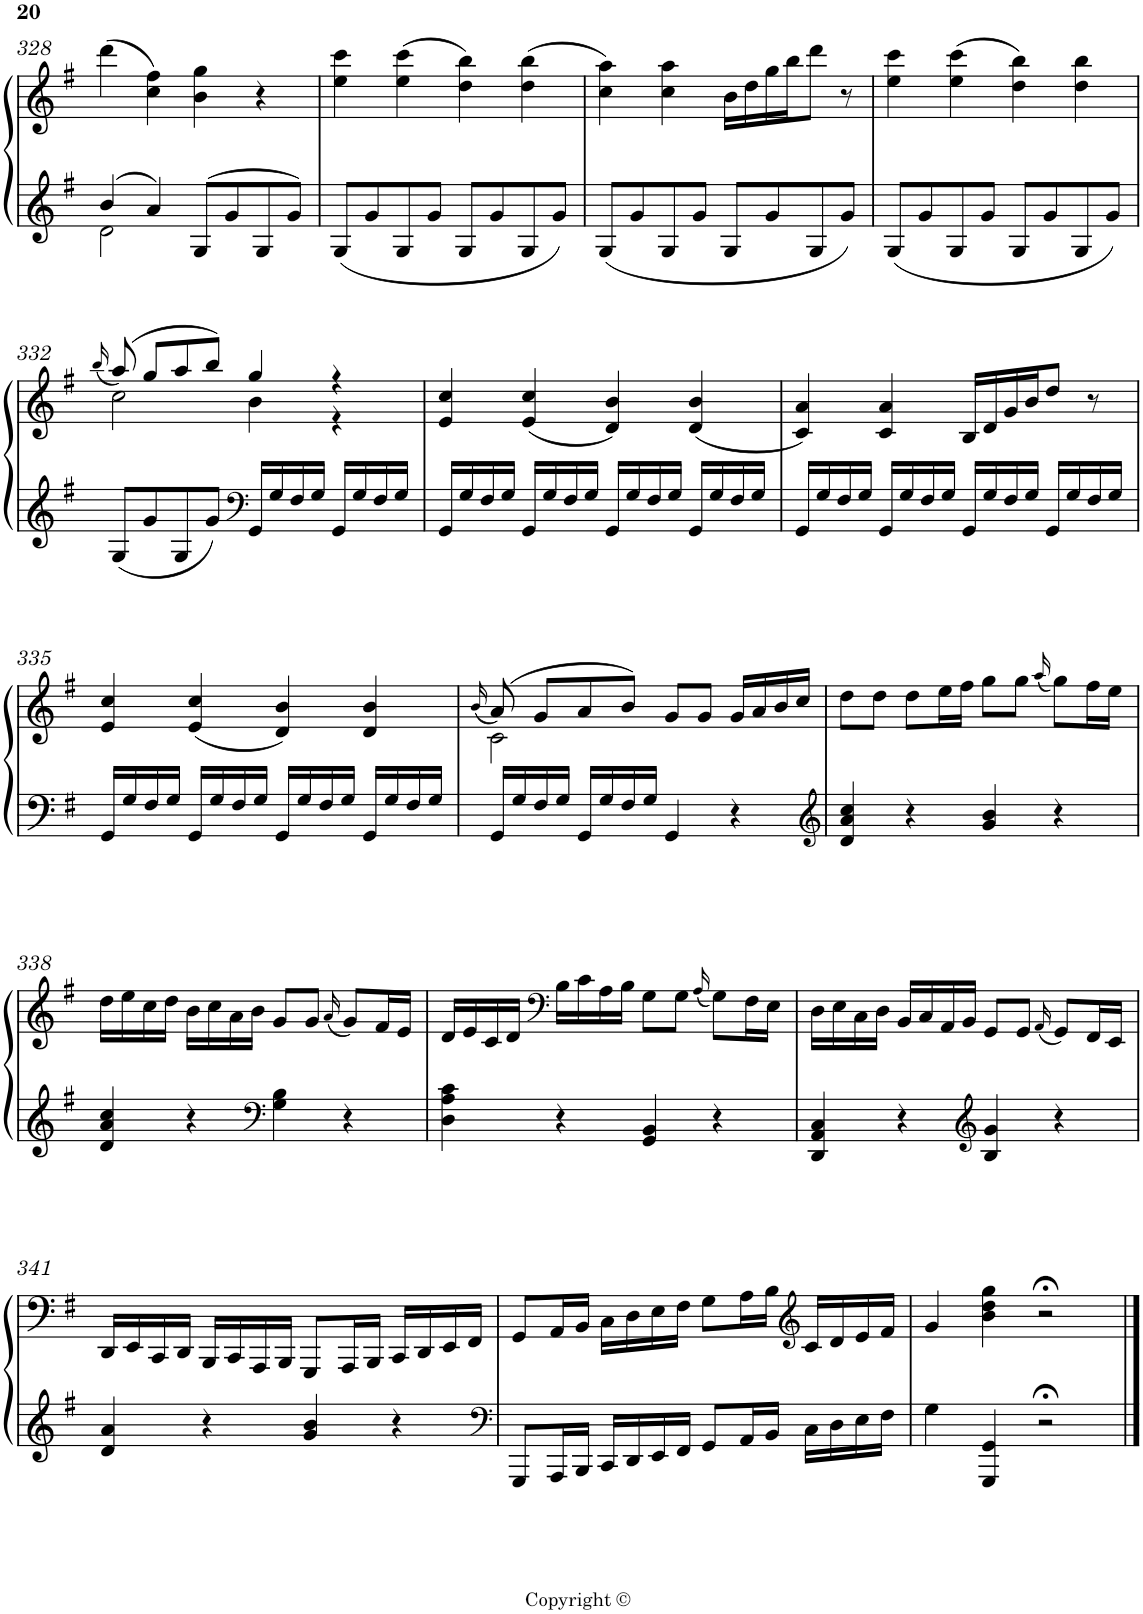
**kern	**kern
*part1	*part1
*staff2	*staff1
*I"Piano	*
*I'Pno.	*
!!LO:PB:g=z
*clefG2	*clefG2
*k[f#]	*k[f#]
*G:	*G:
*M2/2	*M2/2
*met(c|)	*met(c|)
=328	=328
*^	*
4b/	2d\	(>4ddd\
4a/	.	4cc\ 4ff#\)
8G/L	2ryy	4b\ 4gg\
8g/	.	.
8G/	.	4r
8g/J	.	.
*v	*v	*
=329	=329
8G/L	4ee\ 4ccc\
8g/	.
8G/	(>4ee\ 4ccc\
8g/J	.
8G/L	4dd\ 4bb\)
8g/	.
8G/	(>4dd\ 4bb\
8g/J	.
=330	=330
8G/L	4cc\ 4aa\)
8g/	.
8G/	4cc\ 4aa\
8g/J	.
8G/L	16b\LL
.	16dd\
8g/	16gg\
.	16bb\J
8G/	8ddd\J
8g/J	8r
=331	=331
8G/L	4ee\ 4ccc\
8g/	.
8G/	(>4ee\ 4ccc\
8g/J	.
8G/L	4dd\ 4bb\)
8g/	.
8G/	4dd\ 4bb\
8g/J	.
!!LO:LB:g=z
=332	=332
.	(<16qbb/
*	*^
8G/L	(>8aa/)	2cc\
8g/	8gg/L	.
8G/	8aa/	.
8g/J	8bb/J)	.
*clefF4	*	*
16GG/LL	4gg/	4b\
16G/	.	.
16F#/	.	.
16G/JJ	.	.
16GG/LL	4r	4r
16G/	.	.
16F#/	.	.
16G/JJ	.	.
*	*v	*v
=333	=333
16GG/LL	4e/ 4cc/
16G/	.
16F#/	.
16G/JJ	.
16GG/LL	(<4e/ 4cc/
16G/	.
16F#/	.
16G/JJ	.
16GG/LL	4d/ 4b/)
16G/	.
16F#/	.
16G/JJ	.
16GG/LL	(<4d/ 4b/
16G/	.
16F#/	.
16G/JJ	.
=334	=334
16GG/LL	4c/ 4a/)
16G/	.
16F#/	.
16G/JJ	.
16GG/LL	4c/ 4a/
16G/	.
16F#/	.
16G/JJ	.
16GG/LL	16B/LL
16G/	16d/
16F#/	16g/
16G/JJ	16b/J
16GG/LL	8dd/J
16G/	.
16F#/	8r
16G/JJ	.
!!LO:LB:g=z
=335	=335
16GG/LL	4e/ 4cc/
16G/	.
16F#/	.
16G/JJ	.
16GG/LL	(<4e/ 4cc/
16G/	.
16F#/	.
16G/JJ	.
16GG/LL	4d/ 4b/)
16G/	.
16F#/	.
16G/JJ	.
16GG/LL	4d/ 4b/
16G/	.
16F#/	.
16G/JJ	.
=336	=336
.	(<16qb/
*	*^
16GG/LL	(>8a/)	2c\
16G/	.	.
16F#/	8g/L	.
16G/JJ	.	.
16GG/LL	8a/	.
16G/	.	.
16F#/	8b/J)	.
16G/JJ	.	.
4GG/	8g/L	2ryy
.	8g/J	.
4r	16g/LL	.
.	16a/	.
.	16b/	.
.	16cc/JJ	.
*	*v	*v
=337	=337
*clefG2	*
4d/ 4a/ 4cc/	8dd\L
.	8dd\J
4r	8dd\L
.	16ee\L
.	16ff#\JJ
4g/ 4b/	8gg\L
.	8gg\J
.	(<16qaa/
4r	8gg\L)
.	16ff#\L
.	16ee\JJ
!!LO:LB:g=z
=338	=338
4d/ 4a/ 4cc/	16dd\LL
.	16ee\
.	16cc\
.	16dd\JJ
4r	16b\LL
.	16cc\
.	16a\
.	16b\JJ
*clefF4	*
4G\ 4B\	8g/L
.	8g/J
.	(<16qa/
4r	8g/L)
.	16f#/L
.	16e/JJ
=339	=339
4D\ 4A\ 4c\	16d/LL
.	16e/
.	16c/
.	16d/JJ
*	*clefF4
4r	16B\LL
.	16c\
.	16A\
.	16B\JJ
4GG/ 4BB/	8G\L
.	8G\J
.	(<16qA/
4r	8G\L)
.	16F#\L
.	16E\JJ
=340	=340
4DD/ 4AA/ 4C/	16D\LL
.	16E\
.	16C\
.	16D\JJ
4r	16BB/LL
.	16C/
.	16AA/
.	16BB/JJ
*clefG2	*
4B/ 4g/	8GG/L
.	8GG/J
.	(<16qAA/
4r	8GG/L)
.	16FF#/L
.	16EE/JJ
!!LO:LB:g=z
=341	=341
4d/ 4a/	16DD/LL
.	16EE/
.	16CC/
.	16DD/JJ
4r	16BBB/LL
.	16CC/
.	16AAA/
.	16BBB/JJ
4g/ 4b/	8GGG/L
.	16AAA/L
.	16BBB/JJ
4r	16CC/LL
.	16DD/
.	16EE/
.	16FF#/JJ
=342	=342
*clefF4	*
8GGG/L	8GG/L
16AAA/L	16AA/L
16BBB/JJ	16BB/JJ
16CC/LL	16C\LL
16DD/	16D\
16EE/	16E\
16FF#/JJ	16F#\JJ
8GG/L	8G\L
16AA/L	16A\L
16BB/JJ	16B\JJ
*	*clefG2
16C\LL	16c/LL
16D\	16d/
16E\	16e/
16F#\JJ	16f#/JJ
=343	=343
4G\	4g/
4GGG/ 4GG/	4b\ 4dd\ 4gg\
2r;<	2r;<
==	==
*-	*-
